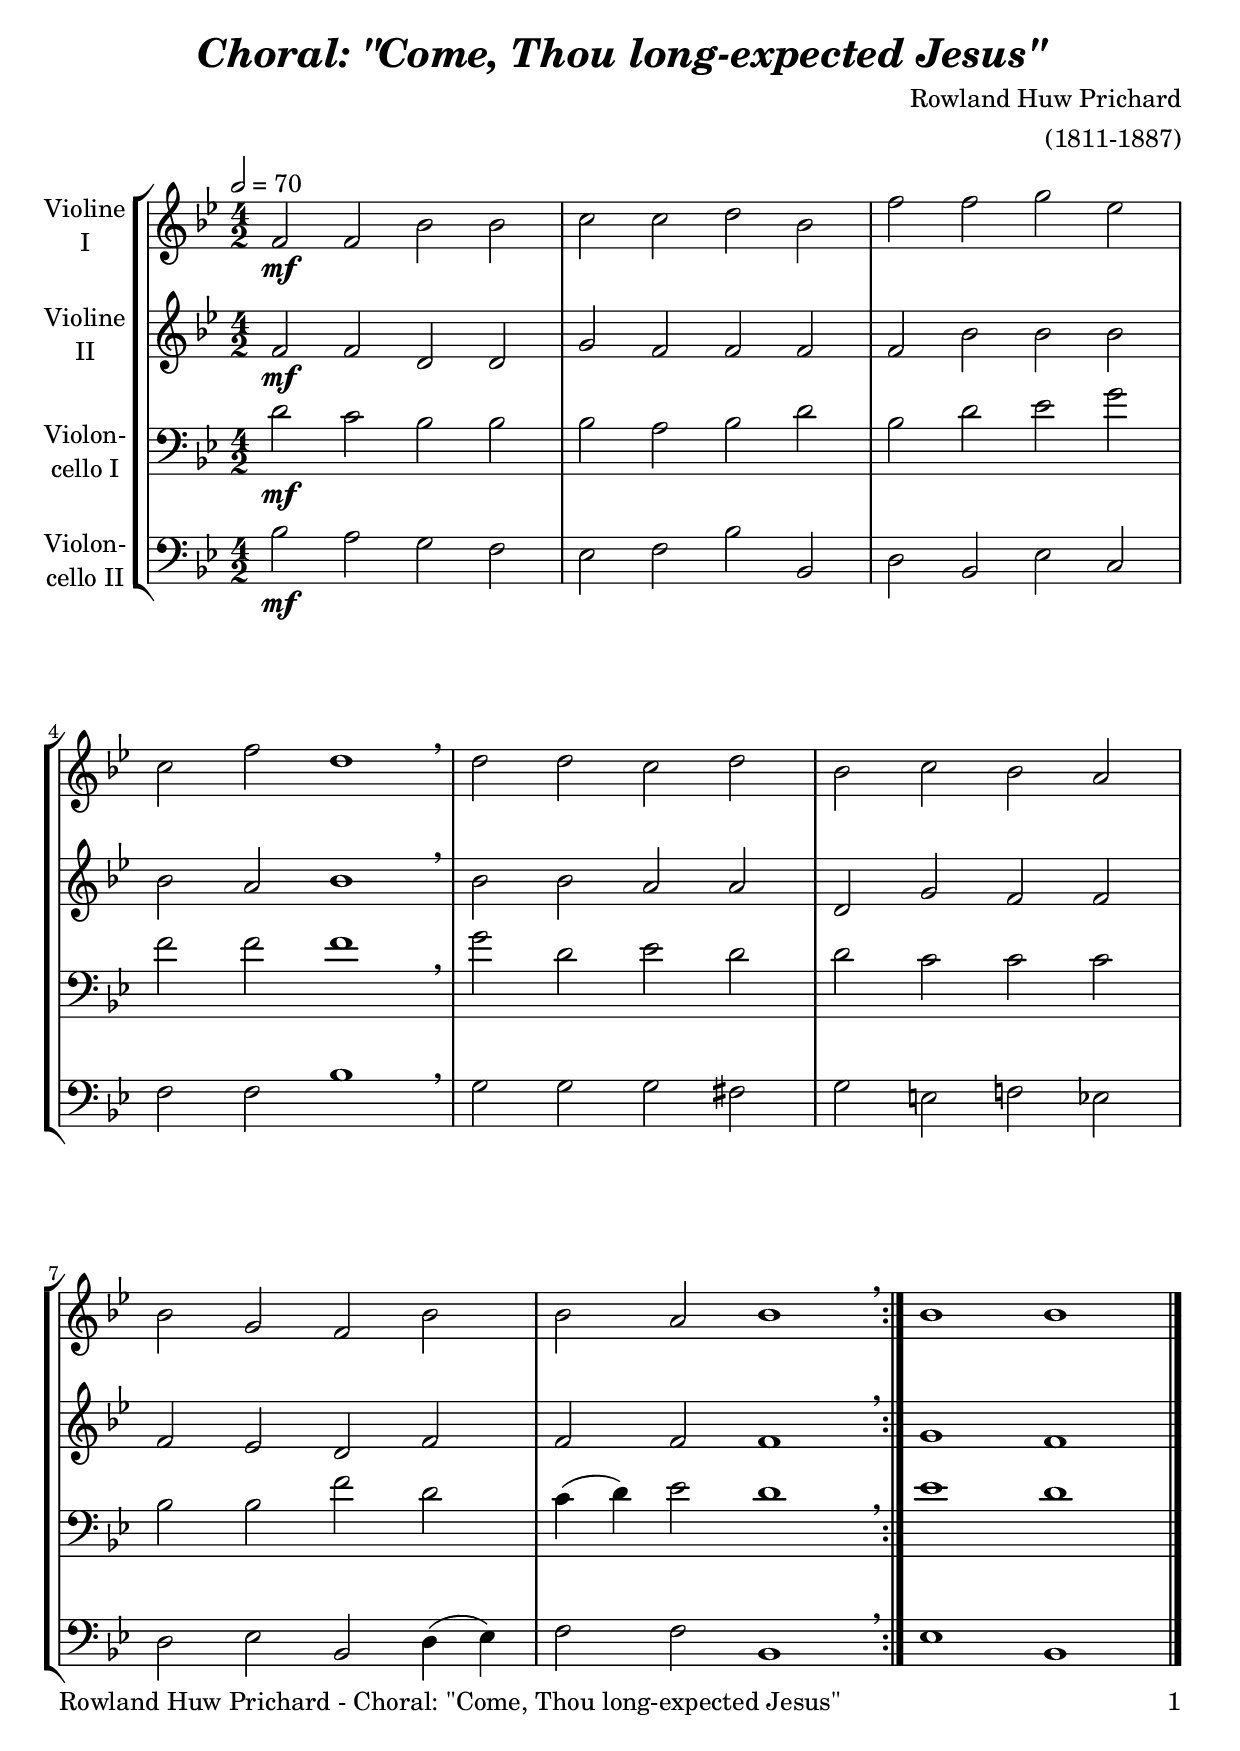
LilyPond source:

\version "2.24.1"
\include "deutsch.ly"

#(set-global-staff-size 22)

\header {
  title     = \markup \bold \italic "Choral: \"Come, Thou long-expected Jesus\""
  composer  = "Rowland Huw Prichard"
  arranger  = "(1811-1887)"
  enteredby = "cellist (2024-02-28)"
%  piece     = ""
}

voiceconsts = {
  \key g \major
  \time 4/2
  \clef "treble"
%  \numericTimeSignature
  \compressEmptyMeasures
  % Set default beaming for all staves
  \set Timing.beamExceptions = #'()
  \set Timing.baseMoment     = #(ly:make-moment 1 4)
  \set Timing.beatStructure  = #'(1 1 1)
  \tempo 2=70
}

mist = "string ensemble 1"
mivl = "violin"
miba = "cello"
mipz = "pizzicato strings"

adag = \mark \markup \box \italic "Adagio"

va = \relative c' {
  \voiceconsts

  \repeat volta 2 {
    d2\mf d g g
    a a h g
    d' d e c
    a d h1 \breathe

    h2 h a h
    g a g fis
    g e d g
    g fis g1 \breathe
  }
  g g \bar "|."
}

vb = \relative c' {
  \voiceconsts

  \repeat volta 2 {
    d2\mf d h h
    e d d d
    d g g g
    g fis g1 \breathe

    g2 g fis fis
    h, e d d
    d c h d
    d d d1 \breathe
  }
  e d \bar "|."
}

vc = \relative c' {
  \voiceconsts
  \clef "bass"
  
  \repeat volta 2 {
    h2\mf a g g
    g fis g h
    g h c e
    d d d1 \breathe

    e2 h c h
    h a a a
    g g d' h
    a4( h) c2 h1 \breathe
  }
  c h \bar "|."
}

vd = \relative c' {
  \voiceconsts
  \clef "bass"

  \repeat volta 2 {
    g2\mf fis e d
    c d g g,
    h g c a
    d d g1 \breathe

    e2 e e dis
    e cis d! c
    h c g h4( c)
    d2 d g,1 \breathe
  }
  c g \bar "|."
}


music = \new StaffGroup <<
      \new Staff {
	\set Staff.midiInstrument = \mivl
	\set Staff.instrumentName = \markup \center-column { "Violine" "I" }
	\transpose g b { \va }
      }

      \new Staff {
	\set Staff.midiInstrument = \mivl
	\set Staff.instrumentName = \markup \center-column { "Violine" "II" }
	\transpose g b { \vb }
      }

      \new Staff {
	\set Staff.midiInstrument = \miba
	\set Staff.instrumentName = \markup \center-column { "Violon-" "cello I" }
	\transpose g b { \vc }
      }

      \new Staff {
	\set Staff.midiInstrument = \miba
	\set Staff.instrumentName = \markup \center-column { "Violon-" "cello II" }
	\transpose g b { \vd }
      }
>>

\book {
   \paper {
    print-page-number = ##t
    print-first-page-number = ##t
    ragged-last-bottom = ##f
    oddHeaderMarkup = \markup \null
    evenHeaderMarkup = \markup \null
    oddFooterMarkup = \markup {
      \fill-line {
        \if \should-print-page-number
        "Rowland Huw Prichard - Choral: \"Come, Thou long-expected Jesus\"" \fromproperty #'page:page-number-string
      }
    }
    evenFooterMarkup = \oddFooterMarkup
  } \score {
    \music
    \layout {}
  }

  \score {
    \unfoldRepeats \music

    \midi {
      \context {
        \Score
      }
    }
  }
}